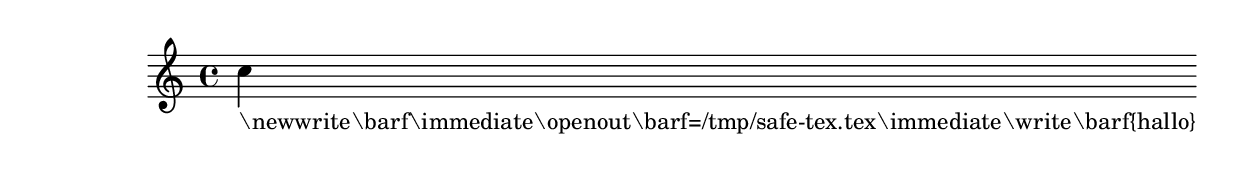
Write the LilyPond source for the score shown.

\version "2.6.0"

\header{
    
    texidoc = "This should not survive lilypond --safe-mode run, and
    certainly not write /tmp/safe-tex.tex"

    % beware
    % openout_any=y lilypond --keep --safe-mode -S latexoptions=']{article}
    % \let\nofiles\relax%' input/no-notation/safe-tex.ly

}

\score{
     c''-"\\newwrite\\barf\\immediate\\openout\\barf=/tmp/safe-tex.tex\\immediate\\write\\barf{hallo}"
}
